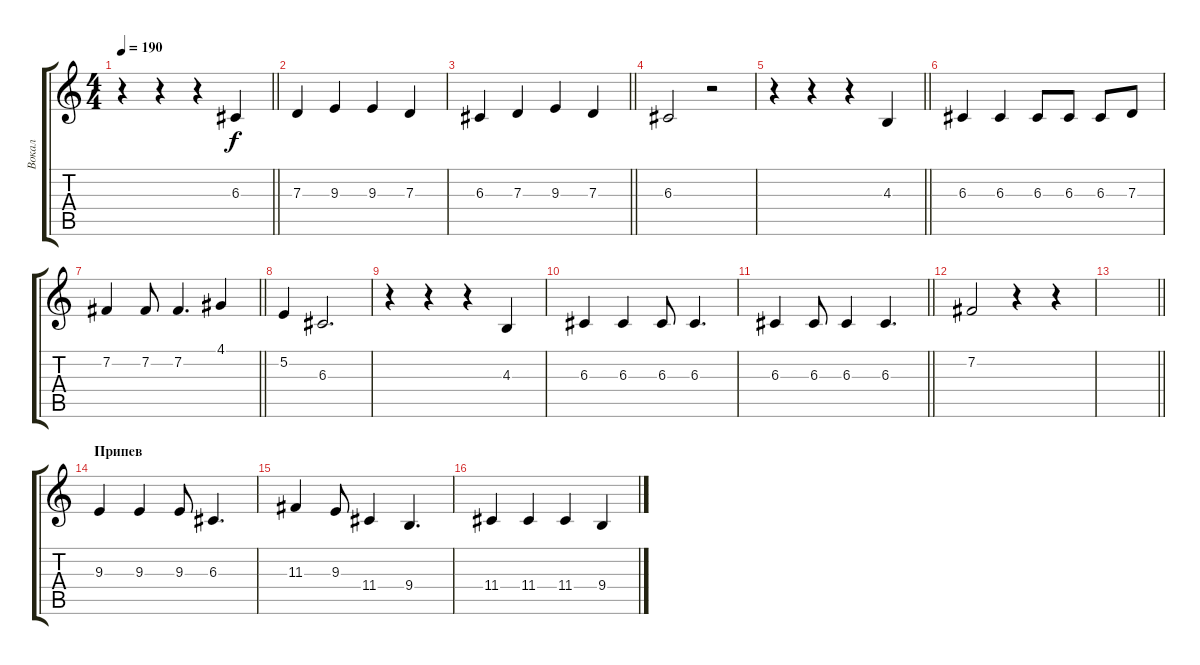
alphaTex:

\track ("Вокал" "Вокал") {instrument flute}
\staff {score tabs}
\tuning (E4 B3 G3 D3 A2 E2) {hide}
\ts (4 4)
\tempo 190
\clef g2
\barLineRight lightlight
\ks c
r.4{dy f} r.4 r.4 6.3.4 |
7.3.4 9.3.4 9.3.4 7.3.4 |
\barLineRight lightlight
6.3.4 7.3.4 9.3.4 7.3.4 |
6.3.2 r.2 |
\barLineRight lightlight
r.4 r.4 r.4 4.3.4 |
\section ("" " ")
6.3.4 6.3.4 6.3.8 6.3.8 6.3.8 7.3.8 |
\barLineRight lightlight
7.2.4 7.2.8 7.2.4{d} 4.1.4 |
5.2.4 6.3.2{d} |
r.4 r.4 r.4 4.3.4 |
6.3.4 6.3.4 6.3.8 6.3.4{d} |
\barLineRight lightlight
6.3.4 6.3.8 6.3.4 6.3.4{d} |
7.2.2 r.4 r.4 |
\barLineRight lightlight
|
\section ("" "Припев")
9.3.4 9.3.4 9.3.8 6.3.4{d} |
11.3.4 9.3.8 11.4.4 9.4.4{d} |
11.4.4 11.4.4 11.4.4 9.4.4
